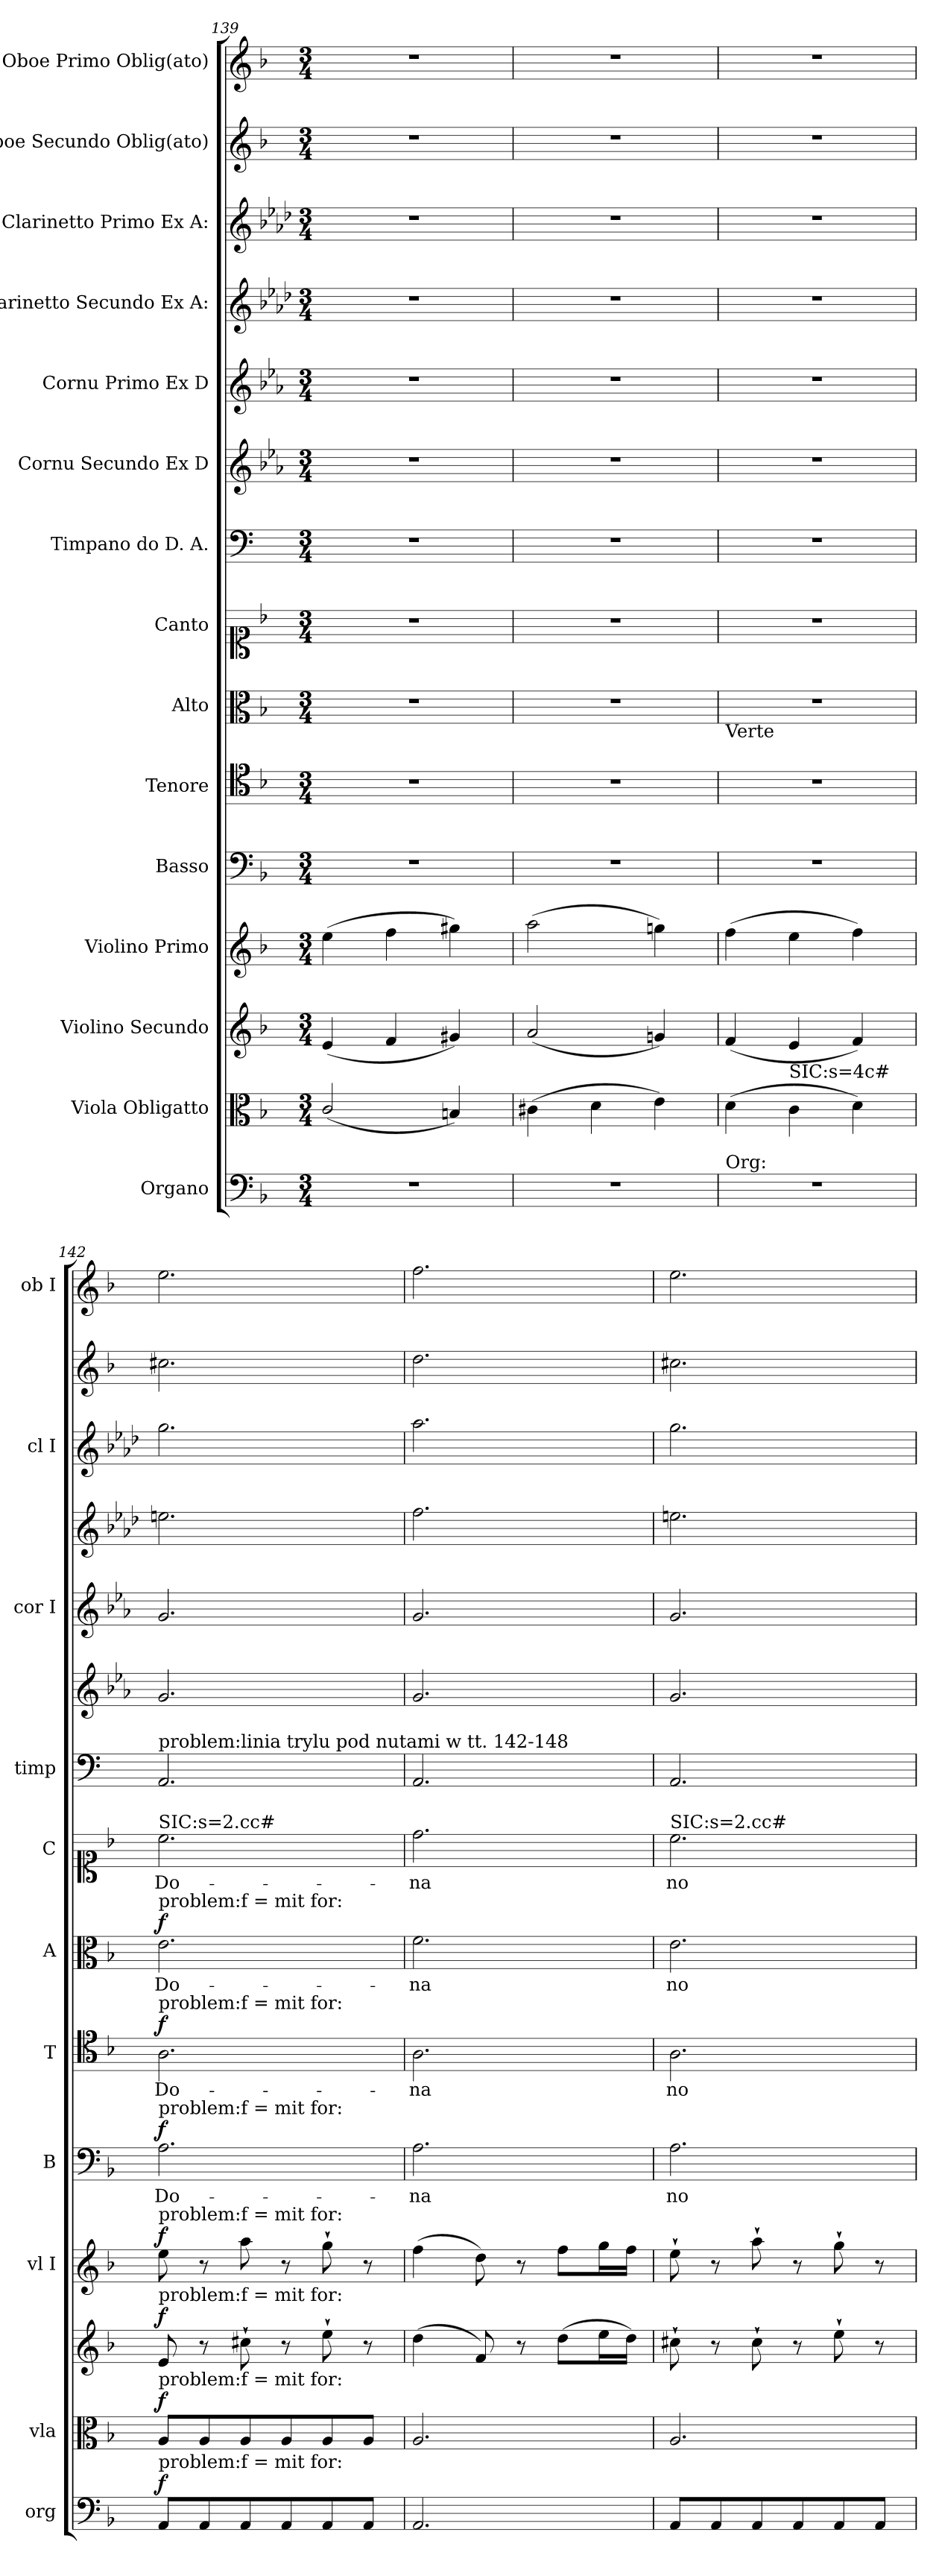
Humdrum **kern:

**kern	**dynam	**kern	**dynam	**kern	**dynam	**kern	**dynam	**kern	**text	**dynam	**kern	**text	**dynam	**kern	**text	**dynam	**kern	**text	**kern	**kern	**kern	**kern	**kern	**kern	**kern
*part15	*part15	*part14	*part14	*part13	*part13	*part12	*part12	*part11	*part11	*part11	*part10	*part10	*part10	*part9	*part9	*part9	*part8	*part8	*part7	*part6	*part5	*part4	*part3	*part2	*part1
*staff15	*staff15	*staff14	*staff14	*staff13	*staff13	*staff12	*staff12	*staff11	*staff11	*staff11	*staff10	*staff10	*staff10	*staff9	*staff9	*staff9	*staff8	*staff8	*staff7	*staff6	*staff5	*staff4	*staff3	*staff2	*staff1
*I"Organo	*	*I"Viola Obligatto	*	*I"Violino Secundo	*	*I"Violino Primo	*	*I"Basso	*	*	*I"Tenore	*	*	*I"Alto	*	*	*I"Canto	*	*I"Timpano do D. A.	*I"Cornu Secundo Ex D	*I"Cornu Primo Ex D	*I"Clarinetto Secundo Ex A:	*I"Clarinetto Primo Ex A:	*I"Oboe Secundo Oblig(ato)	*I"Oboe Primo Oblig(ato)
*I'org	*	*I'vla	*	*	*	*I'vl I	*	*I'B	*	*	*I'T	*	*	*I'A	*	*	*I'C	*	*I'timp	*	*I'cor I	*	*I'cl I	*	*I'ob I
*clefF4	*	*clefC3	*	*clefG2	*	*clefG2	*	*clefF4	*	*	*clefC4	*	*	*clefC3	*	*	*clefC1	*	*clefF4	*clefG2	*clefG2	*clefG2	*clefG2	*clefG2	*clefG2
*	*	*	*	*	*	*	*	*	*	*	*	*	*	*	*	*	*	*	*	*ITrd6c10	*ITrd6c10	*ITrd2c3	*ITrd2c3	*	*
*k[b-]	*	*k[b-]	*	*k[b-]	*	*k[b-]	*	*k[b-]	*	*	*k[b-]	*	*	*k[b-]	*	*	*k[b-]	*	*k[]	*k[b-]	*k[b-]	*k[b-]	*k[b-]	*k[b-]	*k[b-]
*M3/4	*	*M3/4	*	*M3/4	*	*M3/4	*	*M3/4	*	*	*M3/4	*	*	*M3/4	*	*	*M3/4	*	*M3/4	*M3/4	*M3/4	*M3/4	*M3/4	*M3/4	*M3/4
=139	=139	=139	=139	=139	=139	=139	=139	=139	=139	=139	=139	=139	=139	=139	=139	=139	=139	=139	=139	=139	=139	=139	=139	=139	=139
2.r	.	(2c/	.	(4e/	.	(4ee\	.	2.r	.	.	2.r	.	.	2.r	.	.	2.r	.	2.r	2.r	2.r	2.r	2.r	2.r	2.r
.	.	.	.	4f/	.	4ff\	.	.	.	.	.	.	.	.	.	.	.	.	.	.	.	.	.	.	.
.	.	4Bn/)	.	4g#X/)	.	4gg#X\)	.	.	.	.	.	.	.	.	.	.	.	.	.	.	.	.	.	.	.
=140	=140	=140	=140	=140	=140	=140	=140	=140	=140	=140	=140	=140	=140	=140	=140	=140	=140	=140	=140	=140	=140	=140	=140	=140	=140
2.r	.	(4c#X\	.	(2a/	.	(2aa\	.	2.r	.	.	2.r	.	.	2.r	.	.	2.r	.	2.r	2.r	2.r	2.r	2.r	2.r	2.r
.	.	4d\	.	.	.	.	.	.	.	.	.	.	.	.	.	.	.	.	.	.	.	.	.	.	.
.	.	4e\)	.	4gn/)	.	4ggn\)	.	.	.	.	.	.	.	.	.	.	.	.	.	.	.	.	.	.	.
=141	=141	=141	=141	=141	=141	=141	=141	=141	=141	=141	=141	=141	=141	=141	=141	=141	=141	=141	=141	=141	=141	=141	=141	=141	=141
!	!	!	!	!	!	!	!	!	!	!	!	!	!	!LO:TX:b:t=Verte	!	!	!	!	!	!	!	!	!	!	!
!LO:TX:a:t=Org&colon;	!	!	!	!	!	!	!	!	!	!	!	!	!	!	!	!	!	!	!	!	!	!	!	!	!
2.r	.	(4d\	.	(4f/	.	(4ff\	.	2.r	.	.	2.r	.	.	2.r	.	.	2.r	.	2.r	2.r	2.r	2.r	2.r	2.r	2.r
!	!	!LO:TX:a:t=SIC&colon;s=4c#	!	!	!	!	!	!	!	!	!	!	!	!	!	!	!	!	!	!	!	!	!	!	!
.	.	4c\	.	4e/	.	4ee\	.	.	.	.	.	.	.	.	.	.	.	.	.	.	.	.	.	.	.
.	.	4d\)	.	4f/)	.	4ff\)	.	.	.	.	.	.	.	.	.	.	.	.	.	.	.	.	.	.	.
=142	=142	=142	=142	=142	=142	=142	=142	=142	=142	=142	=142	=142	=142	=142	=142	=142	=142	=142	=142	=142	=142	=142	=142	=142	=142
!	!	!	!	!	!	!	!	!	!	!	!	!	!	!	!	!	!	!	!LO:TX:a:t=problem&colon;linia trylu pod nutami w tt. 142-148	!	!	!	!	!	!
!	!	!	!	!	!	!	!	!	!	!	!	!	!	!	!	!	!LO:TX:a:t=SIC&colon;s=2.cc#	!	!	!	!	!	!	!	!
!	!	!	!	!	!	!	!	!	!	!	!	!	!	!LO:TX:a:t=problem&colon;f = mit for&colon;	!	!	!	!	!	!	!	!	!	!	!
!	!	!	!	!	!	!	!	!	!	!	!LO:TX:a:t=problem&colon;f = mit for&colon;	!	!	!	!	!	!	!	!	!	!	!	!	!	!
!	!	!	!	!	!	!	!	!LO:TX:a:t=problem&colon;f = mit for&colon;	!	!	!	!	!	!	!	!	!	!	!	!	!	!	!	!	!
!	!	!	!	!	!	!LO:TX:a:t=problem&colon;f = mit for&colon;	!	!	!	!	!	!	!	!	!	!	!	!	!	!	!	!	!	!	!
!	!	!	!	!LO:TX:a:t=problem&colon;f = mit for&colon;	!	!	!	!	!	!	!	!	!	!	!	!	!	!	!	!	!	!	!	!	!
!	!	!LO:TX:a:t=problem&colon;f = mit for&colon;	!	!	!	!	!	!	!	!	!	!	!	!	!	!	!	!	!	!	!	!	!	!	!
!LO:TX:a:t=problem&colon;f = mit for&colon;	!	!	!	!	!	!	!	!	!	!	!	!	!	!	!	!	!	!	!	!	!	!	!	!	!
!	!LO:DY:a	!	!LO:DY:a	!	!LO:DY:a	!	!LO:DY:a	!	!	!LO:DY:a	!	!	!LO:DY:a	!	!	!LO:DY:a	!	!	!	!	!	!	!	!	!
8AA/L	f	8A/L	f	8e/	f	8ee\	f	2.A\	Do-	f	2.A\	Do-	f	2.e\	Do-	f	2.cc\	Do-	2.AA/	2.A/	2.A/	2.cc#X\	2.ee\	2.cc#X\	2.ee\
8AA/	.	8A/	.	8r	.	8r	.	.	.	.	.	.	.	.	.	.	.	.	.	.	.	.	.	.	.
8AA/	.	8A/	.	8cc#X`\	.	8aa\	.	.	.	.	.	.	.	.	.	.	.	.	.	.	.	.	.	.	.
8AA/	.	8A/	.	8r	.	8r	.	.	.	.	.	.	.	.	.	.	.	.	.	.	.	.	.	.	.
8AA/	.	8A/	.	8ee`\	.	8gg`\	.	.	.	.	.	.	.	.	.	.	.	.	.	.	.	.	.	.	.
8AA/J	.	8A/J	.	8r	.	8r	.	.	.	.	.	.	.	.	.	.	.	.	.	.	.	.	.	.	.
=143	=143	=143	=143	=143	=143	=143	=143	=143	=143	=143	=143	=143	=143	=143	=143	=143	=143	=143	=143	=143	=143	=143	=143	=143	=143
2.AA/	.	2.A/	.	(4dd\	.	(4ff\	.	2.A\	-na	.	2.A\	-na	.	2.f\	-na	.	2.dd\	-na	2.AA/	2.A/	2.A/	2.dd\	2.ff\	2.dd\	2.ff\
.	.	.	.	8f/)	.	8dd\)	.	.	.	.	.	.	.	.	.	.	.	.	.	.	.	.	.	.	.
.	.	.	.	8r	.	8r	.	.	.	.	.	.	.	.	.	.	.	.	.	.	.	.	.	.	.
.	.	.	.	(8dd\L	.	8ff\L	.	.	.	.	.	.	.	.	.	.	.	.	.	.	.	.	.	.	.
.	.	.	.	16ee\L	.	16gg\L	.	.	.	.	.	.	.	.	.	.	.	.	.	.	.	.	.	.	.
.	.	.	.	16dd\JJ)	.	16ff\JJ	.	.	.	.	.	.	.	.	.	.	.	.	.	.	.	.	.	.	.
=144	=144	=144	=144	=144	=144	=144	=144	=144	=144	=144	=144	=144	=144	=144	=144	=144	=144	=144	=144	=144	=144	=144	=144	=144	=144
!	!	!	!	!	!	!	!	!	!	!	!	!	!	!	!	!	!LO:TX:a:t=SIC&colon;s=2.cc#	!	!	!	!	!	!	!	!
8AA/L	.	2.A/	.	8cc#X`\	.	8ee`\	.	2.A\	no-	.	2.A\	no-	.	2.e\	no-	.	2.cc\	no-	2.AA/	2.A/	2.A/	2.cc#X\	2.ee\	2.cc#X\	2.ee\
8AA/	.	.	.	8r	.	8r	.	.	.	.	.	.	.	.	.	.	.	.	.	.	.	.	.	.	.
8AA/	.	.	.	8cc#`\	.	8aa`\	.	.	.	.	.	.	.	.	.	.	.	.	.	.	.	.	.	.	.
8AA/	.	.	.	8r	.	8r	.	.	.	.	.	.	.	.	.	.	.	.	.	.	.	.	.	.	.
8AA/	.	.	.	8ee`\	.	8gg`\	.	.	.	.	.	.	.	.	.	.	.	.	.	.	.	.	.	.	.
8AA/J	.	.	.	8r	.	8r	.	.	.	.	.	.	.	.	.	.	.	.	.	.	.	.	.	.	.
=	=	=	=	=	=	=	=	=	=	=	=	=	=	=	=	=	=	=	=	=	=	=	=	=	=
*-	*-	*-	*-	*-	*-	*-	*-	*-	*-	*-	*-	*-	*-	*-	*-	*-	*-	*-	*-	*-	*-	*-	*-	*-	*-
